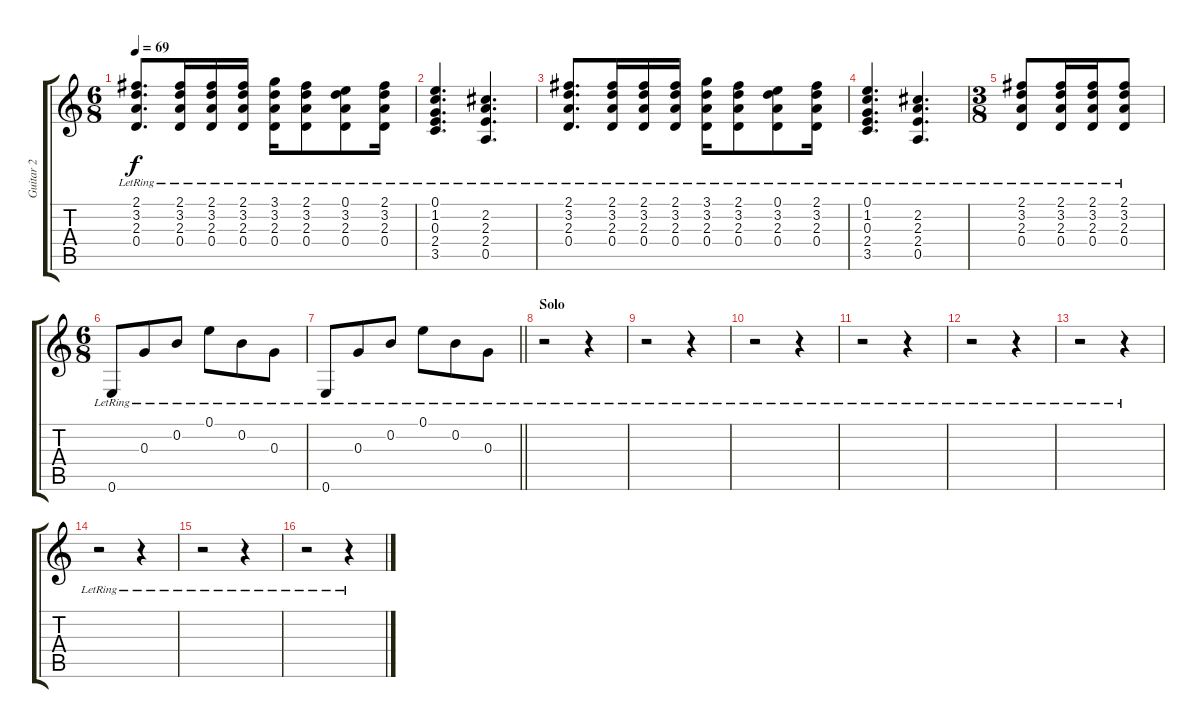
\track ("Guitar 2" "Guitar 2") {instrument acousticguitarsteel}
\staff {score tabs}
\tuning (E4 B3 G3 D3 A2 E2) {hide}
\ts (6 8)
\tempo 69
\clef g2
\ks c
(2.1{lr} 3.2{lr} 2.3{lr} 0.4{lr}).8{d dy f} (2.1{lr} 3.2{lr} 2.3{lr} 0.4{lr}).16 (2.1{lr} 3.2{lr} 2.3{lr} 0.4{lr}).16 (2.1{lr} 3.2{lr} 2.3{lr} 0.4{lr}).16 (3.1{lr} 3.2{lr} 2.3{lr} 0.4{lr}).16 (2.1{lr} 3.2{lr} 2.3{lr} 0.4{lr}).8 (0.1{lr} 3.2{lr} 2.3{lr} 0.4{lr}).8 (2.1{lr} 3.2{lr} 2.3{lr} 0.4{lr}).16 |
(0.1{lr} 1.2{lr} 0.3{lr} 2.4{lr} 3.5{lr}).4{d} (2.2{lr} 2.3{lr} 2.4{lr} 0.5{lr}).4{d} |
(2.1{lr} 3.2{lr} 2.3{lr} 0.4{lr}).8{d} (2.1{lr} 3.2{lr} 2.3{lr} 0.4{lr}).16 (2.1{lr} 3.2{lr} 2.3{lr} 0.4{lr}).16 (2.1{lr} 3.2{lr} 2.3{lr} 0.4{lr}).16 (3.1{lr} 3.2{lr} 2.3{lr} 0.4{lr}).16 (2.1{lr} 3.2{lr} 2.3{lr} 0.4{lr}).8 (0.1{lr} 3.2{lr} 2.3{lr} 0.4{lr}).8 (2.1{lr} 3.2{lr} 2.3{lr} 0.4{lr}).16 |
(0.1{lr} 1.2{lr} 0.3{lr} 2.4{lr} 3.5{lr}).4{d} (2.2{lr} 2.3{lr} 2.4{lr} 0.5{lr}).4{d} |
\ts (3 8)
(2.1{lr} 3.2{lr} 2.3{lr} 0.4{lr}).8 (2.1{lr} 3.2{lr} 2.3{lr} 0.4{lr}).16 (2.1{lr} 3.2{lr} 2.3{lr} 0.4{lr}).16 (2.1{lr} 3.2{lr} 2.3{lr} 0.4{lr}).8 |
\ts (6 8)
0.6{lr}.8 0.3{lr}.8 0.2{lr}.8 0.1{lr}.8 0.2{lr}.8 0.3{lr}.8 |
\barLineRight lightlight
0.6{lr}.8 0.3{lr}.8 0.2{lr}.8 0.1{lr}.8 0.2{lr}.8 0.3{lr}.8 |
\section ("" "Solo")
r.2 r.4 |
r.2 r.4 |
r.2 r.4 |
r.2 r.4 |
r.2 r.4 |
r.2 r.4 |
r.2 r.4 |
r.2 r.4 |
r.2 r.4
